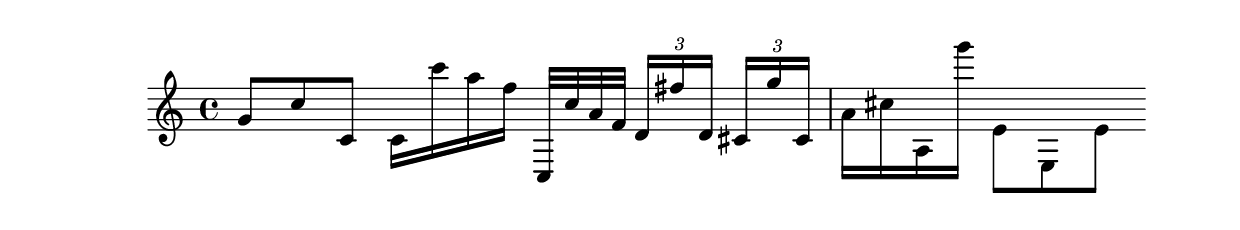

\version "2.7.32"
\header{
texidoc="
Beams should behave reasonably well, even under extreme circumstances.
Stems may be short, but noteheads should never touch the beam.  Note that
under normal circumstances, these beams would get knees here
@code{Beam.auto-knee-gap} was set to false.
"
}

\layout{
  %%    ragged-right = ##t
  ragged-right = ##t
}

extreme = \relative c'' {
  \stemNeutral
   g8[ c c,]
   c16[ c'' a f]
  \stemUp 
   c,,32[ c'' a f]

  %%%%%%%
  \stemNeutral
  \times 2/3{ d16[ fis' d,]} \times 2/3{ cis[ g'' cis,,]}
  a'16 cis a, g''' % Used to give a nice beam directed upwards.
  \stemNeutral

  \transpose c c {
	  \stemDown  e'8[ e e']
      }
}

{
				% If we want to test extreme beams,
				% we should not have them auto-kneed
  \override Beam  #'auto-knee-gap = ##f
  \extreme
}
